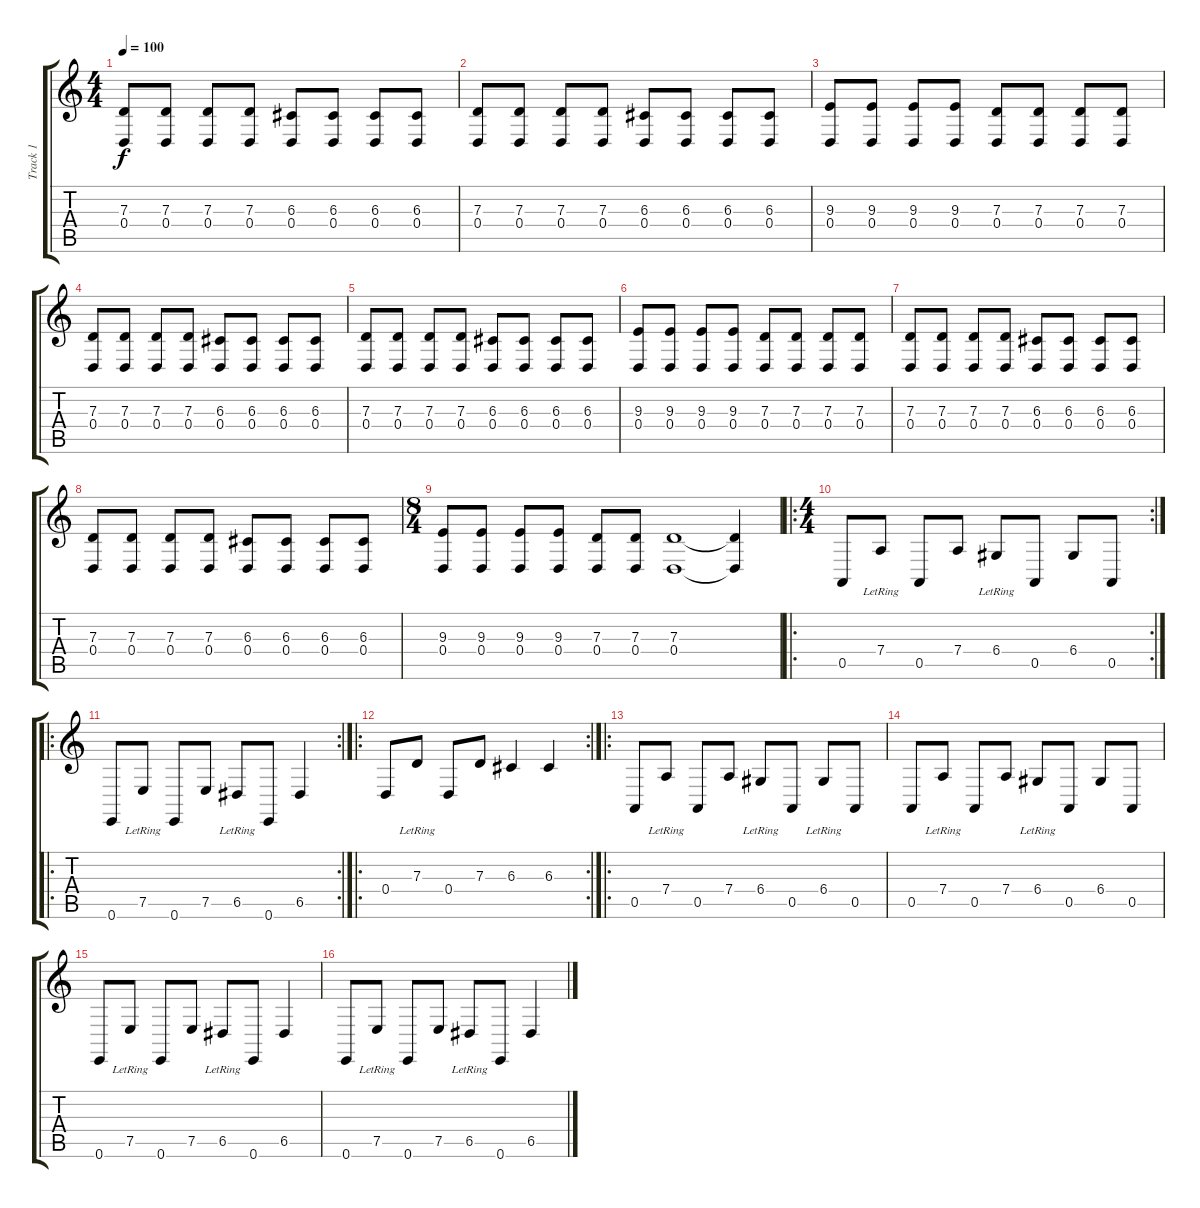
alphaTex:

\track ("Track 1" "Track 1") {instrument lead2sawtooth}
\staff {score tabs}
\tuning (E4 B3 G3 D3 A2 E2) {hide}
\ts (4 4)
\tempo 100
\clef g2
\ks c
(7.3 0.4).8{dy f} (7.3 0.4).8 (7.3 0.4).8 (7.3 0.4).8 (6.3 0.4).8 (6.3 0.4).8 (6.3 0.4).8 (6.3 0.4).8 |
(7.3 0.4).8 (7.3 0.4).8 (7.3 0.4).8 (7.3 0.4).8 (6.3 0.4).8 (6.3 0.4).8 (6.3 0.4).8 (6.3 0.4).8 |
(9.3 0.4).8 (9.3 0.4).8 (9.3 0.4).8 (9.3 0.4).8 (7.3 0.4).8 (7.3 0.4).8 (7.3 0.4).8 (7.3 0.4).8 |
(7.3 0.4).8 (7.3 0.4).8 (7.3 0.4).8 (7.3 0.4).8 (6.3 0.4).8 (6.3 0.4).8 (6.3 0.4).8 (6.3 0.4).8 |
(7.3 0.4).8 (7.3 0.4).8 (7.3 0.4).8 (7.3 0.4).8 (6.3 0.4).8 (6.3 0.4).8 (6.3 0.4).8 (6.3 0.4).8 |
(9.3 0.4).8 (9.3 0.4).8 (9.3 0.4).8 (9.3 0.4).8 (7.3 0.4).8 (7.3 0.4).8 (7.3 0.4).8 (7.3 0.4).8 |
(7.3 0.4).8 (7.3 0.4).8 (7.3 0.4).8 (7.3 0.4).8 (6.3 0.4).8 (6.3 0.4).8 (6.3 0.4).8 (6.3 0.4).8 |
(7.3 0.4).8 (7.3 0.4).8 (7.3 0.4).8 (7.3 0.4).8 (6.3 0.4).8 (6.3 0.4).8 (6.3 0.4).8 (6.3 0.4).8 |
\ts (8 4)
(9.3 0.4).8 (9.3 0.4).8 (9.3 0.4).8 (9.3 0.4).8 (7.3 0.4).8 (7.3 0.4).8 (7.3 0.4).1 (7.3{t} 0.4{t}).4 |
\ro
\rc 2
\ts (4 4)
0.5.8 7.4{lr}.8 0.5.8 7.4.8 6.4{lr}.8 0.5.8 6.4.8 0.5.8 |
\ro
\rc 2
0.6.8 7.5{lr}.8 0.6.8 7.5.8 6.5{lr}.8 0.6.8 6.5.4 |
\ro
\rc 2
0.4.8 7.3{lr}.8 0.4.8 7.3.8 6.3.4 6.3.4 |
\ro
0.5.8 7.4{lr}.8 0.5.8 7.4.8 6.4{lr}.8 0.5.8 6.4{lr}.8 0.5.8 |
0.5.8 7.4{lr}.8 0.5.8 7.4.8 6.4{lr}.8 0.5.8 6.4.8 0.5.8 |
0.6.8 7.5{lr}.8 0.6.8 7.5.8 6.5{lr}.8 0.6.8 6.5.4 |
0.6.8 7.5{lr}.8 0.6.8 7.5.8 6.5{lr}.8 0.6.8 6.5.4
